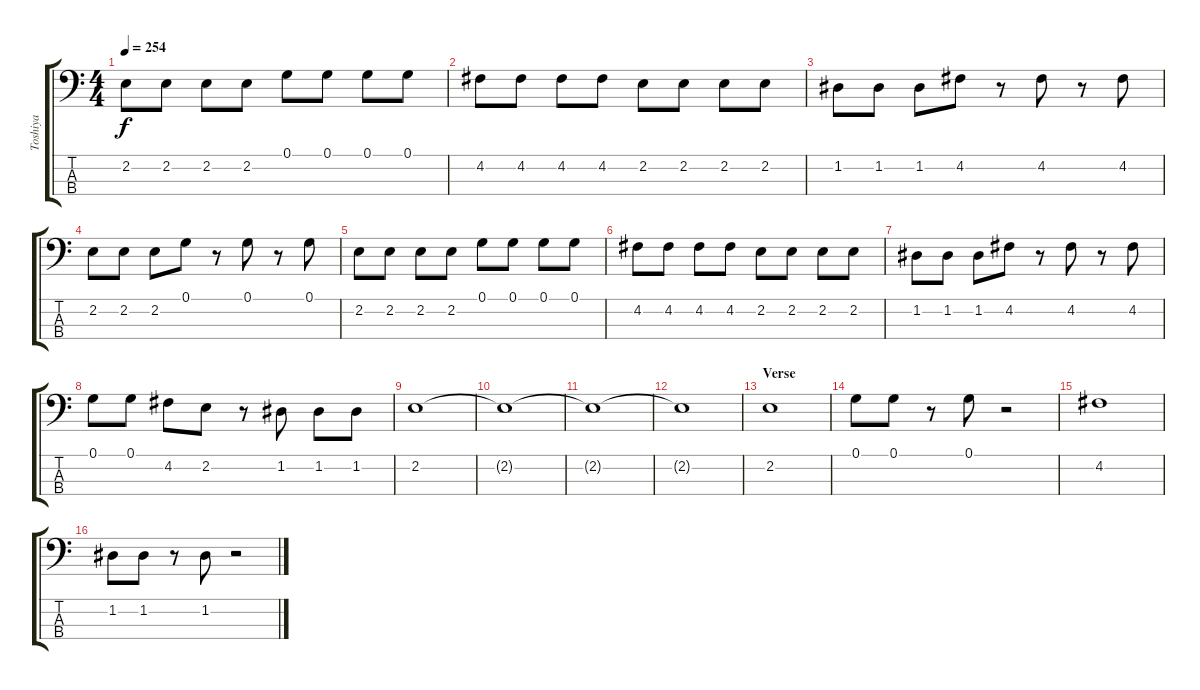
\track ("Toshiya" "Toshiya") {instrument electricbasspick}
\staff {score tabs}
\tuning (G2 D2 A1 E1) {hide}
\ts (4 4)
\tempo 254
\clef f4
\ks c
2.2.8{dy f} 2.2.8 2.2.8 2.2.8 0.1.8 0.1.8 0.1.8 0.1.8 |
4.2.8 4.2.8 4.2.8 4.2.8 2.2.8 2.2.8 2.2.8 2.2.8 |
1.2.8 1.2.8 1.2.8 4.2.8 r.8 4.2.8 r.8 4.2.8 |
2.2.8 2.2.8 2.2.8 0.1.8 r.8 0.1.8 r.8 0.1.8 |
2.2.8 2.2.8 2.2.8 2.2.8 0.1.8 0.1.8 0.1.8 0.1.8 |
4.2.8 4.2.8 4.2.8 4.2.8 2.2.8 2.2.8 2.2.8 2.2.8 |
1.2.8 1.2.8 1.2.8 4.2.8 r.8 4.2.8 r.8 4.2.8 |
0.1.8 0.1.8 4.2.8 2.2.8 r.8 1.2.8 1.2.8 1.2.8 |
2.2.1 |
2.2{t}.1 |
2.2{t}.1 |
2.2{t}.1 |
\section ("" "Verse")
2.2.1 |
0.1.8 0.1.8 r.8 0.1.8 r.2 |
4.2.1 |
1.2.8 1.2.8 r.8 1.2.8 r.2
